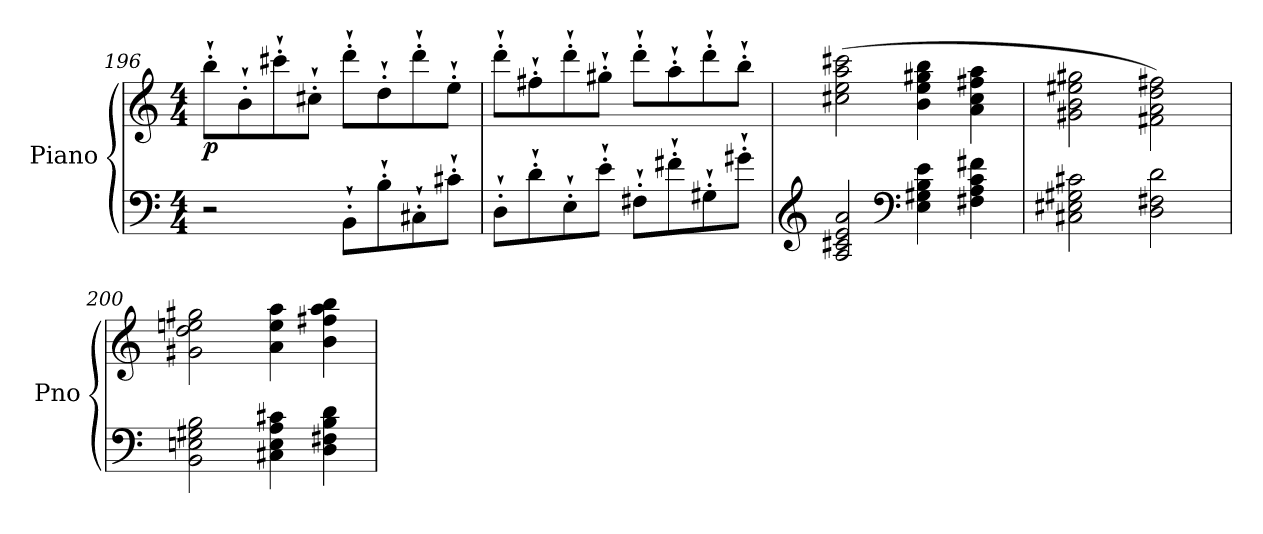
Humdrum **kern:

**kern	**kern	**dynam
*part1	*part1	*part1
*staff2	*staff1	*staff1/2
*I"Piano	*	*
*I'Pno	*	*
*clefF4	*clefG2	*
*k[]	*k[]	*
*M4/4	*M4/4	*
=196	=196	=196
!	!	!LO:DY:b
2r	8bb'`\L	p
.	8b'`\	.
.	8ccc#X'`\	.
.	8cc#X'`\J	.
8BB'`\L	8ddd'`\L	.
8B'`\	8dd'`\	.
8C#X'`\	8ddd'`\	.
8c#X'`\J	8ee'`\J	.
=197	=197	=197
8D'`\L	8ddd'`\L	.
8d'`\	8ff#X'`\	.
8E'`\	8ddd'`\	.
8e'`\J	8gg#X'`\J	.
8F#X'`\L	8ddd'`\L	.
8f#X'`\	8aa'`\	.
8G#X'`\	8ddd'`\	.
8g#X'`\J	8bb'`\J	.
=198	=198	=198
*clefG2	*	*
!	!	!LO:DY:b
2A/ 2c#X/ 2e/ 2a/	(2cc#X\ 2ee\ 2aa\ 2ccc#X\	other-dynamics
*clefF4	*	*
4E\ 4G#X\ 4B\ 4e\	4b\ 4ee\ 4gg#X\ 4bb\	.
4F#X\ 4A\ 4c#\ 4f#X\	4a\ 4cc#\ 4ff#X\ 4aa\	.
=199	=199	=199
2C#X\ 2E#X\ 2G#X\ 2c#X\	2g#X\ 2b\ 2ee#X\ 2gg#X\	.
2D\ 2F#X\ 2d\	2f#X\ 2a\ 2dd\ 2ff#X\)	.
!!LO:LB:g=z
=200	=200	=200
!	!	!LO:DY:b
2BB\ 2En\ 2G#X\ 2B\	2g#X\ 2dd\ 2een\ 2gg#X\	other-dynamics
4C#X\ 4E\ 4A\ 4c#X\	4a\ 4ee\ 4aa\	.
4D\ 4F#X\ 4B\ 4d\	4b\ 4ff#X\ 4aa\ 4bb\	.
=	=	=
*-	*-	*-
